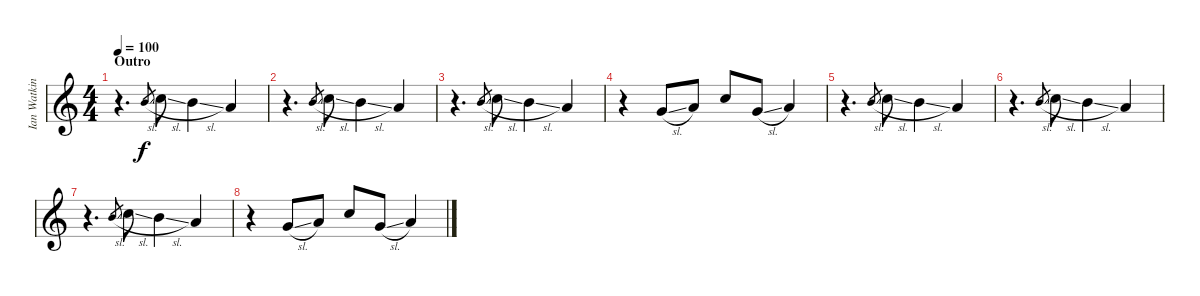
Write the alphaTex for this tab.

\track ("Ian Watkins | Vocals" "Ian Watkin") {instrument electricguitarjazz}
\staff {score}
\tuning (E4 B3 G3 D3 A2 E2) {hide}
\ts (4 4)
\section ("" "Outro")
\tempo 100
\clef g2
\ks c
r.4{d dy f} 4.3{sl}.8{gr} 5.3{sl}.8 4.3{sl}.4 2.3.4 |
r.4{d} 4.3{sl}.8{gr} 5.3{sl}.8 4.3{sl}.4 2.3.4 |
r.4{d} 4.3{sl}.8{gr} 5.3{sl}.8 4.3{sl}.4 2.3.4 |
r.4 5.4{sl}.8 7.4.8 5.3.8 5.4{sl}.8 7.4.4 |
r.4{d} 4.3{sl}.8{gr} 5.3{sl}.8 4.3{sl}.4 2.3.4 |
r.4{d} 4.3{sl}.8{gr} 5.3{sl}.8 4.3{sl}.4 2.3.4 |
r.4{d} 4.3{sl}.8{gr} 5.3{sl}.8 4.3{sl}.4 2.3.4 |
r.4 5.4{sl}.8 7.4.8 5.3.8 5.4{sl}.8 7.4.4
